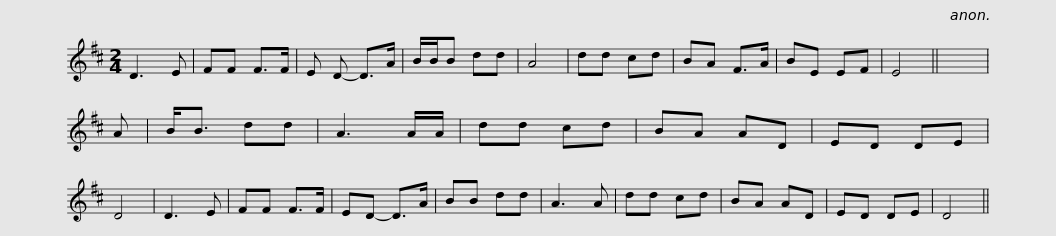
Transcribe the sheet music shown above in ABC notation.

X:1
L:1/8
M:2/4
I:linebreak $
K:none
V:1 treble transpose="1 "
V:1
[K:D] D3 E | FF F>F | E D- D>A | B/B/B dd | A4 | %5
 dd cd | BA F>A | BE EF | E4 || x4 | %10
 A | B<B dd |$ A3 A/A/ | dd cd | BA AD | %15
 ED DE | D4 | D3 E | FF F>F | ED- D>A | %20
 BB dd | A3 A | dd cd |$ BA AD | ED DE | %25
 D4 || %26
